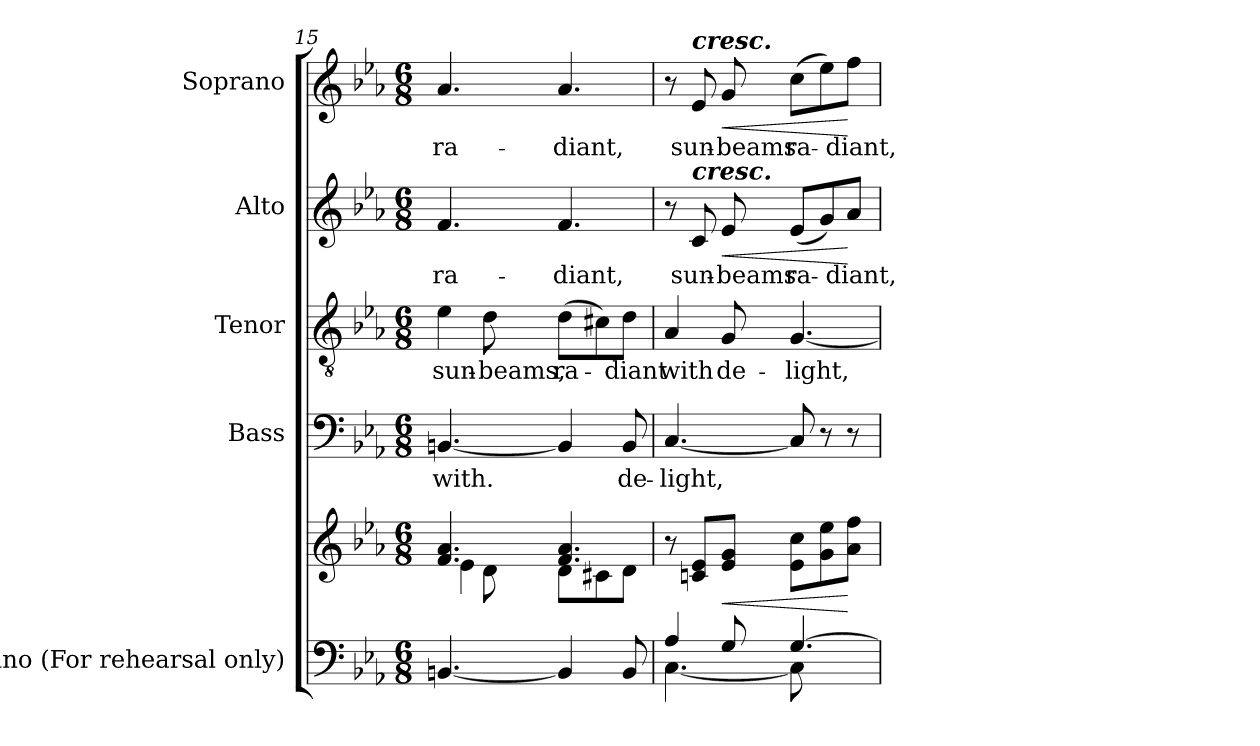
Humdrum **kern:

**kern	**kern	**dynam	**kern	**text	**kern	**text	**kern	**text	**dynam	**kern	**text	**dynam
*part5	*part5	*part5	*part4	*part4	*part3	*part3	*part2	*part2	*part2	*part1	*part1	*part1
*staff6	*staff5	*staff5/6	*staff4	*staff4	*staff3	*staff3	*staff2	*staff2	*staff2	*staff1	*staff1	*staff1
*I"Piano (For rehearsal only)	*	*	*I"Bass	*	*I"Tenor	*	*I"Alto	*	*	*I"Soprano	*	*
*I'Pno.	*	*	*I'B.	*	*I'T.	*	*I'A.	*	*	*I'S.	*	*
!!LO:PB:g=z
*clefF4	*clefG2	*	*clefF4	*	*clefGv2	*	*clefG2	*	*	*clefG2	*	*
*	*	*	*	*	*ITrd7c12	*	*	*	*	*	*	*
*k[b-e-a-]	*k[b-e-a-]	*	*k[b-e-a-]	*	*k[b-e-a-]	*	*k[b-e-a-]	*	*	*k[b-e-a-]	*	*
*E-:	*E-:	*	*E-:	*	*E-:	*	*E-:	*	*	*E-:	*	*
*M6/8	*M6/8	*	*M6/8	*	*M6/8	*	*M6/8	*	*	*M6/8	*	*
=15	=15	=15	=15	=15	=15	=15	=15	=15	=15	=15	=15	=15
*	*^	*	*	*	*	*	*	*	*	*	*	*
!	!	!	!	!	!LO:LY:b:color=#000000	!	!	!	!	!	!	!	!
!	!	!	!	!	!	!	!LO:LY:b:color=#000000	!	!	!	!	!	!
!	!	!	!	!	!	!	!	!	!LO:LY:b:color=#000000	!	!	!	!
!	!	!	!	!	!	!	!	!	!	!	!	!LO:LY:b:color=#000000	!
[<4.BBni/	4.fi/ 4.a-i	4e-i\	.	[<4.BBni/	with.	4E-i\	sun-	4.fi/	ra-	.	4.a-i/	ra-	.
!	!	!	!	!	!	!	!LO:LY:b:color=#000000	!	!	!	!	!	!
.	.	8di\	.	.	.	8Di\	-beams,	.	.	.	.	.	.
!	!	!	!	!	!	!	!LO:LY:b:color=#000000	!	!	!	!	!	!
!	!	!	!	!	!	!	!	!	!LO:LY:b:color=#000000	!	!	!	!
!	!	!	!	!	!	!	!	!	!	!	!	!LO:LY:b:color=#000000	!
4BBi/]	4.fi/ 4.a-i	8di\L	.	4BBi/]	.	(8Di\L	ra-	4.fi/	-diant,	.	4.a-i/	-diant,	.
.	.	8c#Xi\	.	.	.	8C#Xi\)	.	.	.	.	.	.	.
!	!	!	!	!	!LO:LY:b:color=#000000	!	!	!	!	!	!	!	!
!	!	!	!	!	!	!	!LO:LY:b:color=#000000	!	!	!	!	!	!
8BBi/	.	8di\J	.	8BBi/	de-	8Di\J	-diant	.	.	.	.	.	.
*	*v	*v	*	*	*	*	*	*	*	*	*	*	*
=16	=16	=16	=16	=16	=16	=16	=16	=16	=16	=16	=16	=16
*^	*	*	*	*	*	*	*	*	*	*	*	*
*	*	*^	*	*	*	*	*	*	*	*	*	*	*
!	!	!	!	!	!	!LO:LY:b:color=#000000	!	!	!	!	!	!	!	!
*	*	*v	*v	*	*	*	*	*	*	*	*	*	*	*
*	*	*^	*	*	*	*	*	*	*	*	*	*	*
!	!	!	!	!	!	!	!	!LO:LY:b:color=#000000	!	!	!	!	!	!
*	*	*v	*v	*	*	*	*	*	*	*	*	*	*	*
4A-i/	[<4.Ci\	8r	.	[<4.Ci/	-light,	4AA-i/	with	8r	.	.	8r	.	.
!	!	!	!	!	!	!	!	!	!LO:LY:b:color=#000000	!	!	!	!
!	!	!	!	!	!	!	!	!	!	!	!LO:TX:a:Bi:t=cresc.	!	!
!	!	!	!	!	!	!	!	!LO:TX:a:Bi:t=cresc.	!	!	!	!	!
!	!	!	!	!	!	!	!	!	!	!	!	!LO:LY:b:color=#000000	!
.	.	8cni/ 8e-iL	.	.	.	.	.	8ci/	sun-	.	8e-i/	sun-	.
!	!	!	!LO:HP:b	!	!	!	!	!	!	!	!	!	!
!	!	!	!	!	!	!	!LO:LY:b:color=#000000	!	!	!	!	!	!
!	!	!	!	!	!	!	!	!	!LO:LY:b:color=#000000	!LO:HP:b	!	!	!
!	!	!	!	!	!	!	!	!	!	!	!	!LO:LY:b:color=#000000	!LO:HP:b
8Gi/	.	8e-i/ 8giJ	<	.	.	8GGi/	de-	8e-i/	-beams	<	8gi/	-beams	<
!	!	!	!	!	!	!	!LO:LY:b:color=#000000	!	!	!	!	!	!
!	!	!	!	!	!	!	!	!	!LO:LY:b:color=#000000	!	!	!	!
!	!	!	!	!	!	!	!	!	!	!	!	!LO:LY:b:color=#000000	!
[>4.Gi/	8Ci\]	8e-i\ 8cciL	.	8Ci/]	.	[<4.GGi/	-light,	(8e-i/L	ra-	.	(8cci\L	ra-	.
.	4ryy	8gi\ 8ee-i	.	8r	.	.	.	8gi/)	.	.	8ee-i\)	.	.
!	!	!	!	!	!	!	!	!	!LO:LY:b:color=#000000	!	!	!	!
!	!	!	!	!	!	!	!	!	!	!	!	!LO:LY:b:color=#000000	!
.	.	8a-i\ 8ffiJ	[	8r	.	.	.	8a-i/J	-diant,	[	8ffi\J	-diant,	[
*v	*v	*	*	*	*	*	*	*	*	*	*	*	*
=	=	=	=	=	=	=	=	=	=	=	=	=
*-	*-	*-	*-	*-	*-	*-	*-	*-	*-	*-	*-	*-
